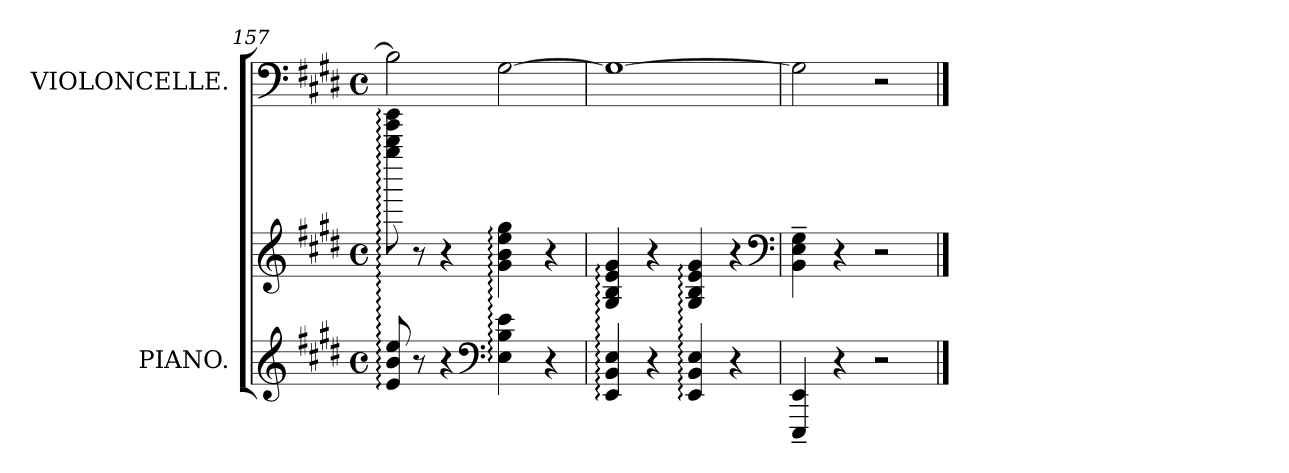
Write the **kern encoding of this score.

**kern	**kern	**kern
*part2	*part2	*part1
*staff3	*staff2	*staff1
*I"PIANO.	*	*I"VIOLONCELLE.
*	*	*I'vlc
*clefG2	*clefG2	*clefF4
*k[f#c#g#d#]	*k[f#c#g#d#]	*k[f#c#g#d#]
*M4/4	*M4/4	*M4/4
*met(c)	*met(c)	*met(c)
=157	=157	=157
8e::/ 8b::/ 8ee::/	8gggg#::\ 8bbbb::\ 8eeeee::\ 8ggggg#::\	2B\]
8r	8r	.
4r	4r	.
*clefF4	*	*
4E::\ 4B::\ 4e::\	4g#::\ 4b::\ 4ee::\ 4gg#::\	[2G#\
4r	4r	.
=158	=158	=158
4EE::/ 4BB::/ 4E::/	4G#::/ 4B::/ 4e::/ 4g#::/	1G#_
4r	4r	.
4EE::/ 4BB::/ 4E::/	4G#::/ 4B::/ 4e::/ 4g#::/	.
4r	4r	.
*	*clefF4	*
=159	=159	=159
4EEE~/ 4EE~/	4BB~\ 4E~\ 4G#~\	2G#\]
4r	4r	.
2r	2r	2r
==	==	==
*-	*-	*-
